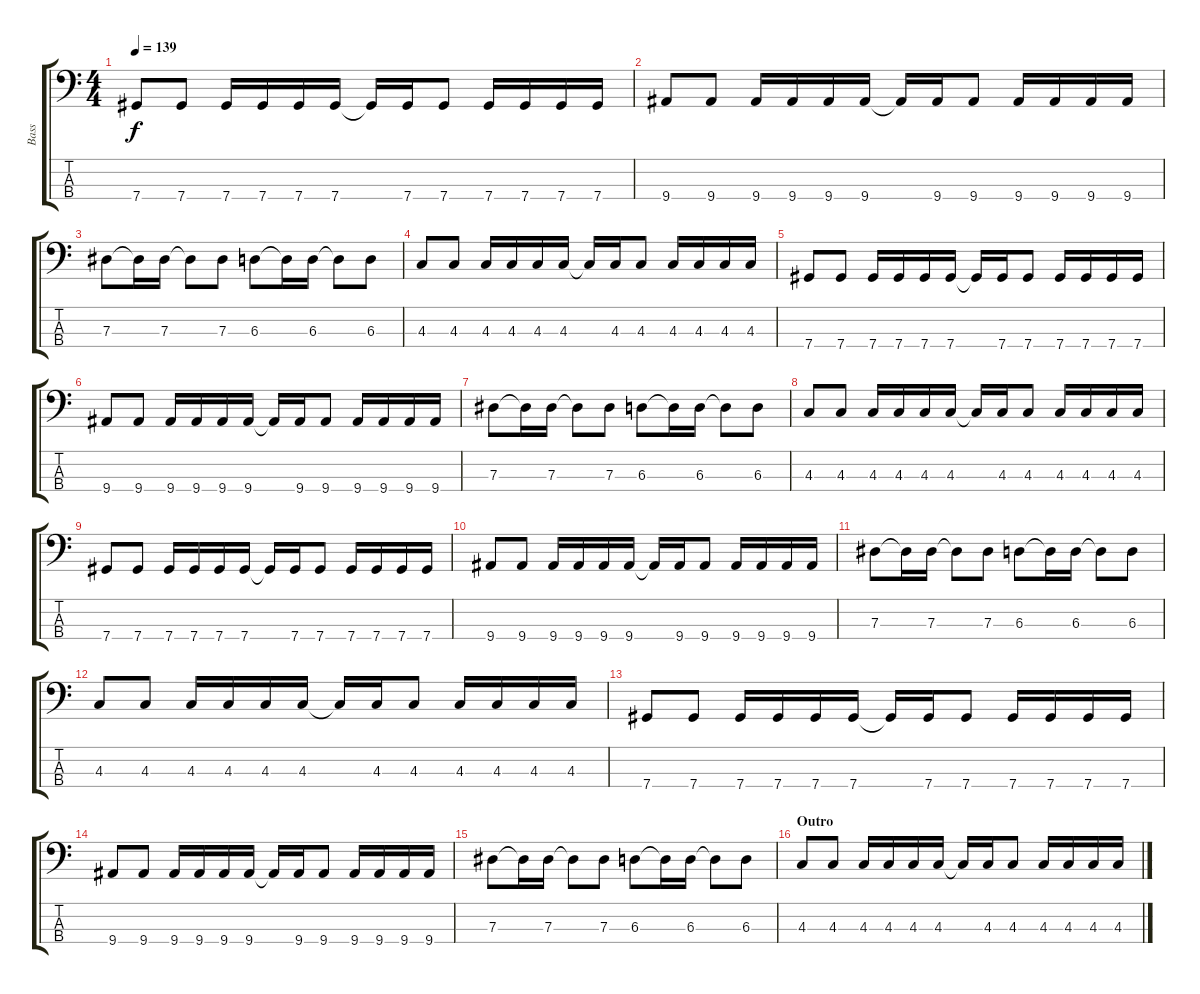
\track ("Bass" "Bass") {instrument electricbassfinger}
\staff {score tabs}
\tuning (Gb2 Db2 Ab1 Db1) {hide}
\ts (4 4)
\tempo 139
\clef f4
\ks c
7.4.8{dy f} 7.4.8 7.4.16 7.4.16 7.4.16 7.4.16 7.4{t}.16 7.4.16 7.4.8 7.4.16 7.4.16 7.4.16 7.4.16 |
9.4.8 9.4.8 9.4.16 9.4.16 9.4.16 9.4.16 9.4{t}.16 9.4.16 9.4.8 9.4.16 9.4.16 9.4.16 9.4.16 |
7.3.8 7.3{t}.16 7.3.16 7.3{t}.8 7.3.8 6.3.8 6.3{t}.16 6.3.16 6.3{t}.8 6.3.8 |
4.3.8 4.3.8 4.3.16 4.3.16 4.3.16 4.3.16 4.3{t}.16 4.3.16 4.3.8 4.3.16 4.3.16 4.3.16 4.3.16 |
7.4.8 7.4.8 7.4.16 7.4.16 7.4.16 7.4.16 7.4{t}.16 7.4.16 7.4.8 7.4.16 7.4.16 7.4.16 7.4.16 |
9.4.8 9.4.8 9.4.16 9.4.16 9.4.16 9.4.16 9.4{t}.16 9.4.16 9.4.8 9.4.16 9.4.16 9.4.16 9.4.16 |
7.3.8 7.3{t}.16 7.3.16 7.3{t}.8 7.3.8 6.3.8 6.3{t}.16 6.3.16 6.3{t}.8 6.3.8 |
4.3.8 4.3.8 4.3.16 4.3.16 4.3.16 4.3.16 4.3{t}.16 4.3.16 4.3.8 4.3.16 4.3.16 4.3.16 4.3.16 |
7.4.8 7.4.8 7.4.16 7.4.16 7.4.16 7.4.16 7.4{t}.16 7.4.16 7.4.8 7.4.16 7.4.16 7.4.16 7.4.16 |
9.4.8 9.4.8 9.4.16 9.4.16 9.4.16 9.4.16 9.4{t}.16 9.4.16 9.4.8 9.4.16 9.4.16 9.4.16 9.4.16 |
7.3.8 7.3{t}.16 7.3.16 7.3{t}.8 7.3.8 6.3.8 6.3{t}.16 6.3.16 6.3{t}.8 6.3.8 |
4.3.8 4.3.8 4.3.16 4.3.16 4.3.16 4.3.16 4.3{t}.16 4.3.16 4.3.8 4.3.16 4.3.16 4.3.16 4.3.16 |
7.4.8 7.4.8 7.4.16 7.4.16 7.4.16 7.4.16 7.4{t}.16 7.4.16 7.4.8 7.4.16 7.4.16 7.4.16 7.4.16 |
9.4.8 9.4.8 9.4.16 9.4.16 9.4.16 9.4.16 9.4{t}.16 9.4.16 9.4.8 9.4.16 9.4.16 9.4.16 9.4.16 |
7.3.8 7.3{t}.16 7.3.16 7.3{t}.8 7.3.8 6.3.8 6.3{t}.16 6.3.16 6.3{t}.8 6.3.8 |
\section ("" "Outro")
4.3.8 4.3.8 4.3.16 4.3.16 4.3.16 4.3.16 4.3{t}.16 4.3.16 4.3.8 4.3.16 4.3.16 4.3.16 4.3.16
